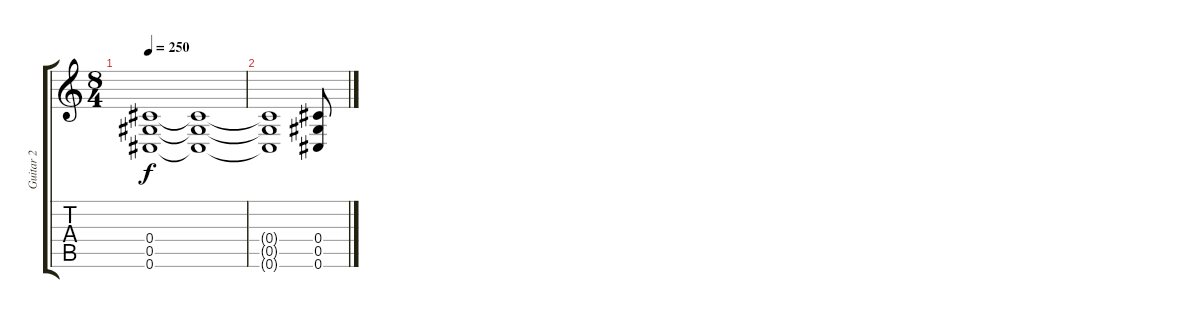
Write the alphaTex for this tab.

\track ("Guitar 2" "Guitar 2") {instrument distortionguitar}
\staff {score tabs}
\tuning (Eb4 Bb3 Gb3 Db3 Ab2 Db2) {hide}
\ts (8 4)
\tempo 250
\clef g2
\ks c
(0.4 0.5 0.6).1{dy f volume 16} (0.4{t} 0.5{t} 0.6{t}).1 |
(0.4{t} 0.5{t} 0.6{t}).1 (0.4 0.5 0.6).8
